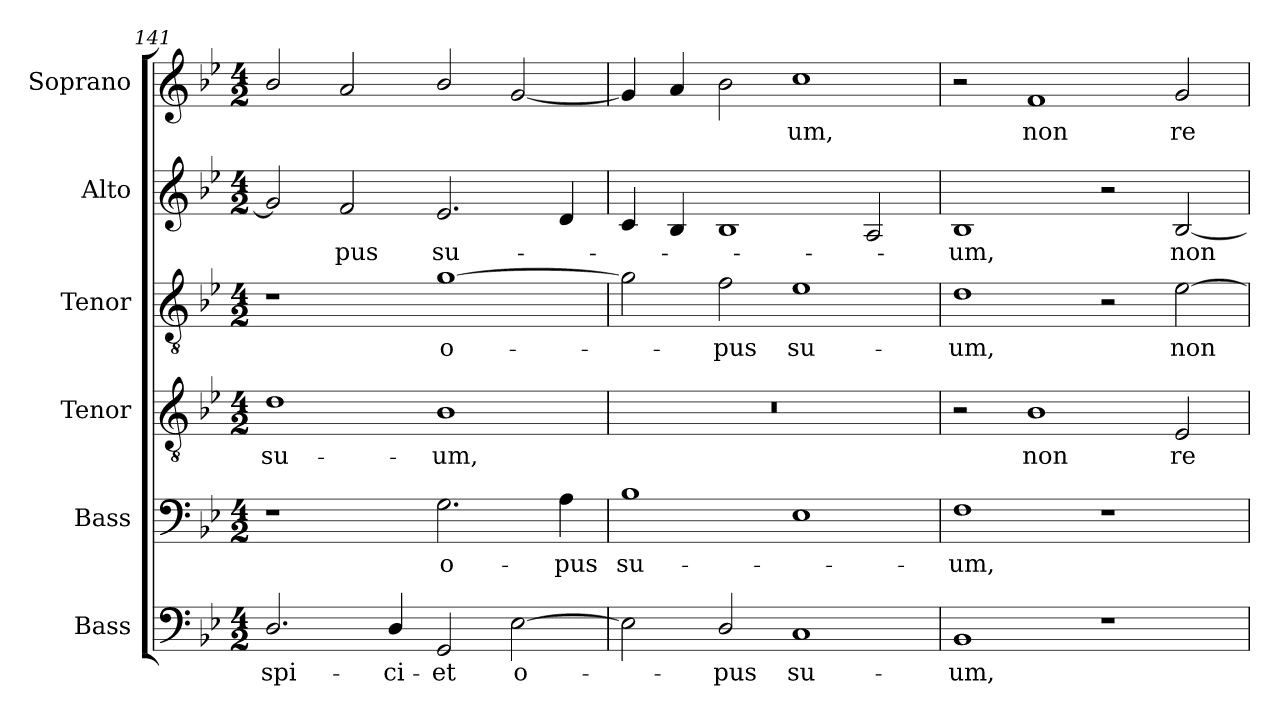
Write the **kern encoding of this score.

**kern	**text	**kern	**text	**kern	**text	**kern	**text	**kern	**text	**kern	**text
*part6	*part6	*part5	*part5	*part4	*part4	*part3	*part3	*part2	*part2	*part1	*part1
*staff6	*staff6	*staff5	*staff5	*staff4	*staff4	*staff3	*staff3	*staff2	*staff2	*staff1	*staff1
*I"Bass	*	*I"Bass	*	*I"Tenor	*	*I"Tenor	*	*I"Alto	*	*I"Soprano	*
*I'B2.	*	*I'B1.	*	*I'T2.	*	*I'T1.	*	*I'A.	*	*I'S.	*
*clefF4	*	*clefF4	*	*clefGv2	*	*clefGv2	*	*clefG2	*	*clefG2	*
*	*	*	*	*ITrd7c12	*	*ITrd7c12	*	*	*	*	*
*k[b-e-]	*	*k[b-e-]	*	*k[b-e-]	*	*k[b-e-]	*	*k[b-e-]	*	*k[b-e-]	*
*B-:	*	*B-:	*	*B-:	*	*B-:	*	*B-:	*	*B-:	*
*M4/2	*	*M4/2	*	*M4/2	*	*M4/2	*	*M4/2	*	*M4/2	*
=141	=141	=141	=141	=141	=141	=141	=141	=141	=141	=141	=141
!	!LO:LY:b:color=#000000	!	!	!	!	!	!	!	!	!	!
!	!	!	!	!	!LO:LY:b:color=#000000	!	!	!	!	!	!
2.Di/	-spi-	1r	.	1Di	su-	1r	.	2gi/]	.	2b-i/	.
!	!	!	!	!	!	!	!	!	!LO:LY:b:color=#000000	!	!
.	.	.	.	.	.	.	.	2fi/	-pus	2ai/	.
!	!LO:LY:b:color=#000000	!	!	!	!	!	!	!	!	!	!
4Di/	-ci-	.	.	.	.	.	.	.	.	.	.
!	!LO:LY:b:color=#000000	!	!	!	!	!	!	!	!	!	!
!	!	!	!LO:LY:b:color=#000000	!	!	!	!	!	!	!	!
!	!	!	!	!	!LO:LY:b:color=#000000	!	!	!	!	!	!
!	!	!	!	!	!	!	!LO:LY:b:color=#000000	!	!	!	!
!	!	!	!	!	!	!	!	!	!LO:LY:b:color=#000000	!	!
2GGi/	-et	2.Gi\	o-	1BB-i	-um,	[>1Gi	o-	2.e-i/	su-	2b-i/	.
!	!LO:LY:b:color=#000000	!	!	!	!	!	!	!	!	!	!
[>2E-i\	o-	.	.	.	.	.	.	.	.	[<2gi/	.
!	!	!	!LO:LY:b:color=#000000	!	!	!	!	!	!	!	!
.	.	4Ai\	-pus	.	.	.	.	4di/	.	.	.
=142	=142	=142	=142	=142	=142	=142	=142	=142	=142	=142	=142
!	!	!	!LO:LY:b:color=#000000	!LO:N:vis=1	!	!	!	!	!	!	!
2E-i\]	.	1B-i	su-	0r	.	2Gi\]	.	4ci/	.	4gi/]	.
.	.	.	.	.	.	.	.	4B-i/	.	4ai/	.
!	!LO:LY:b:color=#000000	!	!	!	!	!	!	!	!	!	!
!	!	!	!	!	!	!	!LO:LY:b:color=#000000	!	!	!	!
2Di/	-pus	.	.	.	.	2Fi\	-pus	1B-i	.	2b-i\	.
!	!LO:LY:b:color=#000000	!	!	!	!	!	!	!	!	!	!
!	!	!	!	!	!	!	!LO:LY:b:color=#000000	!	!	!	!
!	!	!	!	!	!	!	!	!	!	!	!LO:LY:b:color=#000000
1Ci	su-	1E-i	.	.	.	1E-i	su-	.	.	1cci	-um,
.	.	.	.	.	.	.	.	2Ai/	.	.	.
=143	=143	=143	=143	=143	=143	=143	=143	=143	=143	=143	=143
!	!LO:LY:b:color=#000000	!	!	!	!	!	!	!	!	!	!
!	!	!	!LO:LY:b:color=#000000	!	!	!	!	!	!	!	!
!	!	!	!	!	!	!	!LO:LY:b:color=#000000	!	!	!	!
!	!	!	!	!	!	!	!	!	!LO:LY:b:color=#000000	!	!
1BB-i	-um,	1Fi	-um,	2r	.	1Di	-um,	1B-i	-um,	2r	.
!	!	!	!	!	!LO:LY:b:color=#000000	!	!	!	!	!	!
!	!	!	!	!	!	!	!	!	!	!	!LO:LY:b:color=#000000
.	.	.	.	1BB-i	non	.	.	.	.	1fi	non
1r	.	1r	.	.	.	2r	.	2r	.	.	.
!	!	!	!	!	!LO:LY:b:color=#000000	!	!	!	!	!	!
!	!	!	!	!	!	!	!LO:LY:b:color=#000000	!	!	!	!
!	!	!	!	!	!	!	!	!	!LO:LY:b:color=#000000	!	!
!	!	!	!	!	!	!	!	!	!	!	!LO:LY:b:color=#000000
.	.	.	.	2EE-i/	re-	[>2E-i\	non	[<2B-i/	non	2gi/	re-
=	=	=	=	=	=	=	=	=	=	=	=
*-	*-	*-	*-	*-	*-	*-	*-	*-	*-	*-	*-
